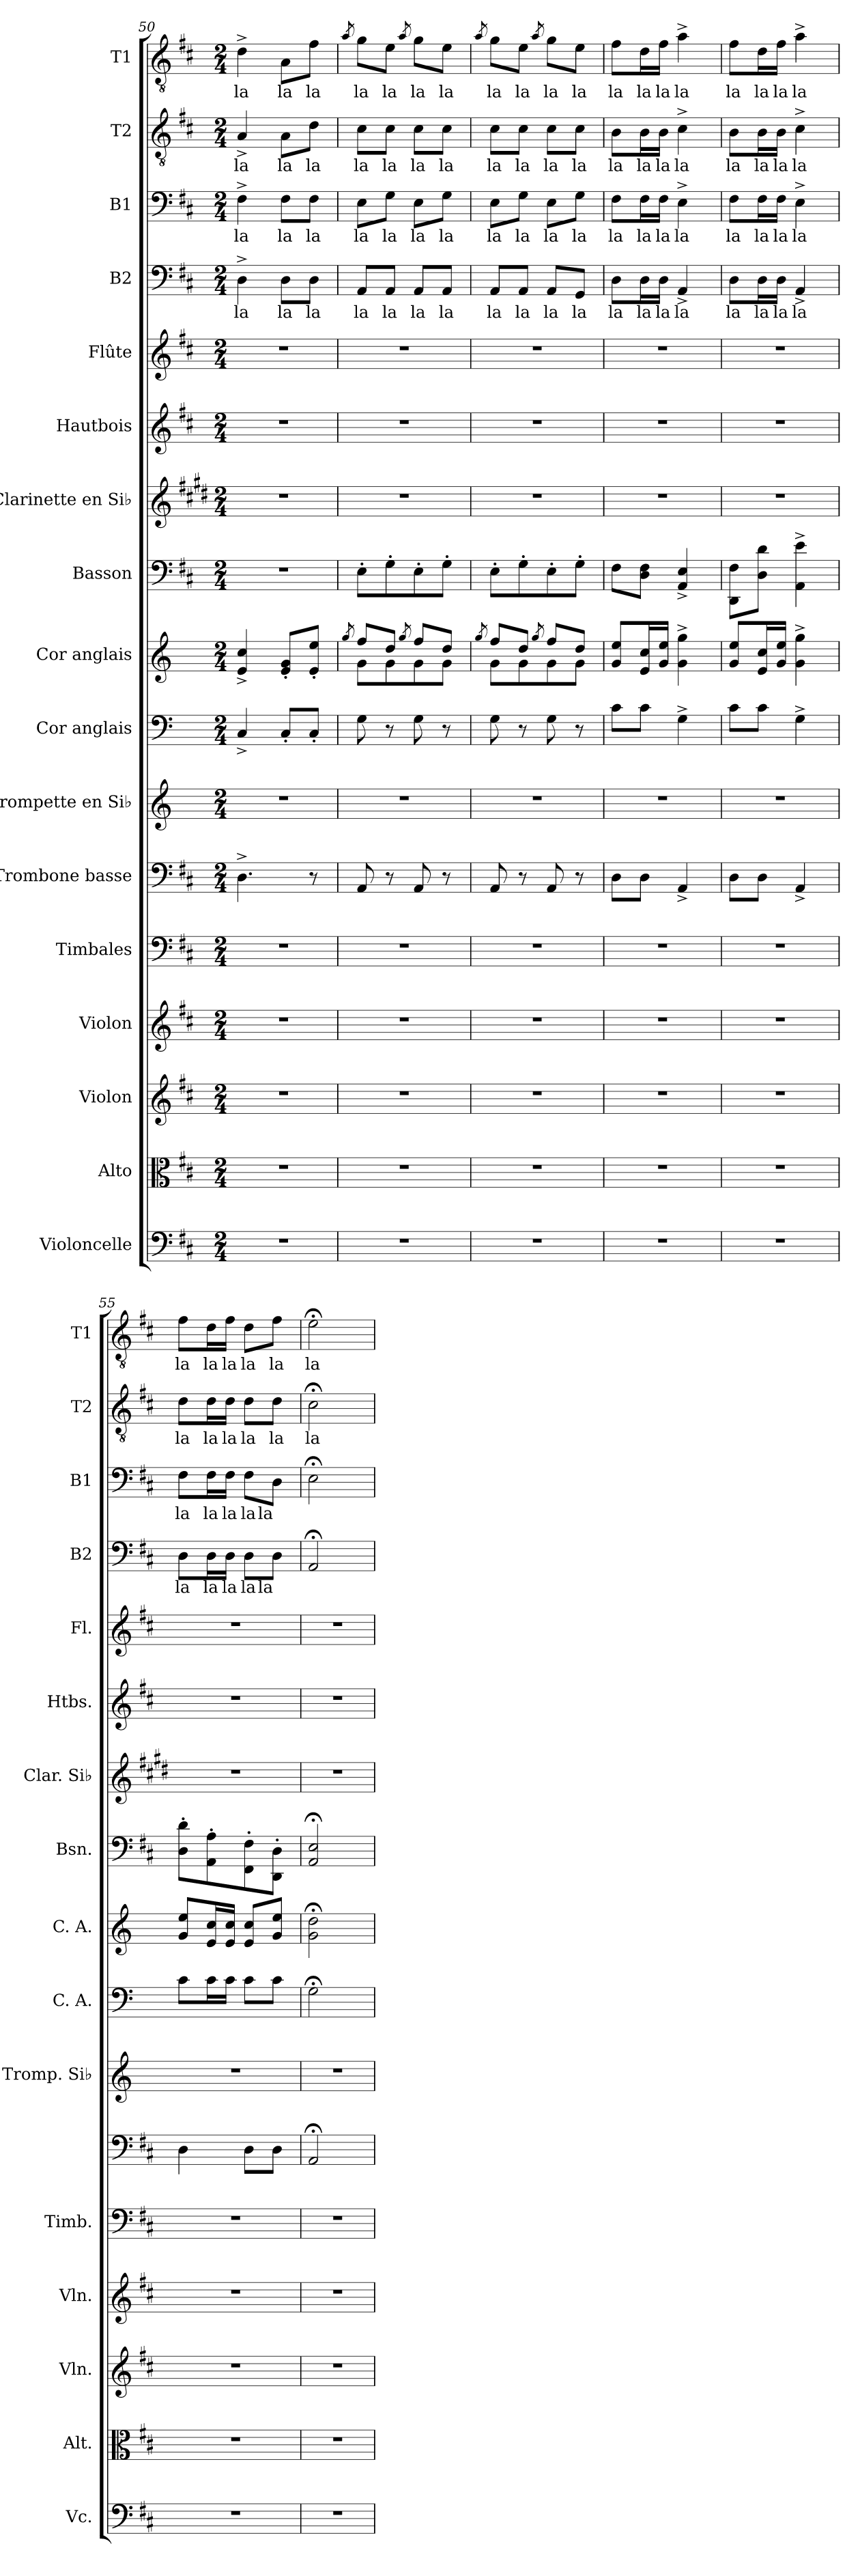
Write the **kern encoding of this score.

**kern	**kern	**kern	**kern	**kern	**kern	**kern	**kern	**kern	**kern	**kern	**kern	**kern	**kern	**text	**kern	**text	**kern	**text	**kern	**text
*part17	*part16	*part15	*part14	*part13	*part12	*part11	*part10	*part9	*part8	*part7	*part6	*part5	*part4	*part4	*part3	*part3	*part2	*part2	*part1	*part1
*staff17	*staff16	*staff15	*staff14	*staff13	*staff12	*staff11	*staff10	*staff9	*staff8	*staff7	*staff6	*staff5	*staff4	*staff4	*staff3	*staff3	*staff2	*staff2	*staff1	*staff1
*I"Violoncelle	*I"Alto	*I"Violon	*I"Violon	*I"Timbales	*I"Trombone basse	*I"Trompette en Si♭	*I"Cor anglais	*I"Cor anglais	*I"Basson	*I"Clarinette en Si♭	*I"Hautbois	*I"Flûte	*I"B2	*	*I"B1	*	*I"T2	*	*I"T1	*
*I'Vc.	*I'Alt.	*I'Vln.	*I'Vln.	*I'Timb.	*	*I'Tromp. Si♭	*I'C. A.	*I'C. A.	*I'Bsn.	*I'Clar. Si♭	*I'Htbs.	*I'Fl.	*I'B2	*	*I'B1	*	*I'T2	*	*I'T1	*
*clefF4	*clefC3	*clefG2	*clefG2	*clefF4	*clefF4	*clefG2	*clefF4	*clefG2	*clefF4	*clefG2	*clefG2	*clefG2	*clefF4	*	*clefF4	*	*clefGv2	*	*clefGv2	*
*	*	*	*	*	*	*ITrd6c10	*ITrd6c10	*ITrd6c10	*	*ITrd1c2	*	*	*	*	*	*	*	*	*	*
*k[f#c#]	*k[f#c#]	*k[f#c#]	*k[f#c#]	*k[f#c#]	*k[f#c#]	*k[f#c#]	*k[f#c#]	*k[f#c#]	*k[f#c#]	*k[f#c#]	*k[f#c#]	*k[f#c#]	*k[f#c#]	*	*k[f#c#]	*	*k[f#c#]	*	*k[f#c#]	*
*M2/4	*M2/4	*M2/4	*M2/4	*M2/4	*M2/4	*M2/4	*M2/4	*M2/4	*M2/4	*M2/4	*M2/4	*M2/4	*M2/4	*	*M2/4	*	*M2/4	*	*M2/4	*
=50	=50	=50	=50	=50	=50	=50	=50	=50	=50	=50	=50	=50	=50	=50	=50	=50	=50	=50	=50	=50
!	!	!	!	!	!	!	!	!	!	!	!	!	!	!LO:LY:b	!	!LO:LY:b	!	!LO:LY:b	!	!LO:LY:b
2r	2r	2r	2r	2r	4.D^\	2r	4DD^/	4F#/^ 4d/^	2r	2r	2r	2r	4D^\	la	4F#^\	la	4A^/	la	4d^\	la
!	!	!	!	!	!	!	!	!	!	!	!	!	!	!LO:LY:b	!	!LO:LY:b	!	!LO:LY:b	!	!LO:LY:b
.	.	.	.	.	.	.	8DD'/L	8F#/' 8A/'L	.	.	.	.	8D\L	la	8F#\L	la	8A\L	la	8A\L	la
!	!	!	!	!	!	!	!	!	!	!	!	!	!	!LO:LY:b	!	!LO:LY:b	!	!LO:LY:b	!	!LO:LY:b
.	.	.	.	.	8r	.	8DD'/J	8F#/' 8f#/'J	.	.	.	.	8D\J	la	8F#\J	la	8d\J	la	8f#\J	la
=51	=51	=51	=51	=51	=51	=51	=51	=51	=51	=51	=51	=51	=51	=51	=51	=51	=51	=51	=51	=51
.	.	.	.	.	.	.	.	8qa/	.	.	.	.	.	.	.	.	.	.	8qa/	.
*	*	*	*	*	*	*	*	*^	*	*	*	*	*	*	*	*	*	*	*	*
!	!	!	!	!	!	!	!	!	!	!	!	!	!	!	!LO:LY:b	!	!LO:LY:b	!	!LO:LY:b	!	!LO:LY:b
2r	2r	2r	2r	2r	8AA/	2r	8AA\	8g/L	8A\L	8E'\L	2r	2r	2r	8AA/L	la	8E\L	la	8c#\L	la	8g\L	la
!	!	!	!	!	!	!	!	!	!	!	!	!	!	!	!LO:LY:b	!	!LO:LY:b	!	!LO:LY:b	!	!LO:LY:b
.	.	.	.	.	8r	.	8r	8e/J	8A\	8G'\	.	.	.	8AA/J	la	8G\J	la	8c#\J	la	8e\J	la
.	.	.	.	.	.	.	.	8qa/	.	.	.	.	.	.	.	.	.	.	.	8qa/	.
!	!	!	!	!	!	!	!	!	!	!	!	!	!	!	!LO:LY:b	!	!LO:LY:b	!	!LO:LY:b	!	!LO:LY:b
.	.	.	.	.	8AA/	.	8AA\	8g/L	8A\	8E'\	.	.	.	8AA/L	la	8E\L	la	8c#\L	la	8g\L	la
!	!	!	!	!	!	!	!	!	!	!	!	!	!	!	!LO:LY:b	!	!LO:LY:b	!	!LO:LY:b	!	!LO:LY:b
.	.	.	.	.	8r	.	8r	8e/J	8A\J	8G'\J	.	.	.	8AA/J	la	8G\J	la	8c#\J	la	8e\J	la
!!LO:PB:g=z
=52	=52	=52	=52	=52	=52	=52	=52	=52	=52	=52	=52	=52	=52	=52	=52	=52	=52	=52	=52	=52	=52
.	.	.	.	.	.	.	.	8qa/	.	.	.	.	.	.	.	.	.	.	.	8qa/	.
!	!	!	!	!	!	!	!	!	!	!	!	!	!	!	!LO:LY:b	!	!LO:LY:b	!	!LO:LY:b	!	!LO:LY:b
2r	2r	2r	2r	2r	8AA/	2r	8AA\	8g/L	8A\L	8E'\L	2r	2r	2r	8AA/L	la	8E\L	la	8c#\L	la	8g\L	la
!	!	!	!	!	!	!	!	!	!	!	!	!	!	!	!LO:LY:b	!	!LO:LY:b	!	!LO:LY:b	!	!LO:LY:b
.	.	.	.	.	8r	.	8r	8e/J	8A\	8G'\	.	.	.	8AA/J	la	8G\J	la	8c#\J	la	8e\J	la
.	.	.	.	.	.	.	.	8qa/	.	.	.	.	.	.	.	.	.	.	.	8qa/	.
!	!	!	!	!	!	!	!	!	!	!	!	!	!	!	!LO:LY:b	!	!LO:LY:b	!	!LO:LY:b	!	!LO:LY:b
.	.	.	.	.	8AA/	.	8AA\	8g/L	8A\	8E'\	.	.	.	8AA/L	la	8E\L	la	8c#\L	la	8g\L	la
!	!	!	!	!	!	!	!	!	!	!	!	!	!	!	!LO:LY:b	!	!LO:LY:b	!	!LO:LY:b	!	!LO:LY:b
.	.	.	.	.	8r	.	8r	8e/J	8A\J	8G'\J	.	.	.	8GG/J	la	8G\J	la	8c#\J	la	8e\J	la
=53	=53	=53	=53	=53	=53	=53	=53	=53	=53	=53	=53	=53	=53	=53	=53	=53	=53	=53	=53	=53	=53
!	!	!	!	!	!	!	!	!	!	!	!	!	!	!	!LO:LY:b	!	!LO:LY:b	!	!LO:LY:b	!	!LO:LY:b
*	*	*	*	*	*	*	*	*v	*v	*	*	*	*	*	*	*	*	*	*	*	*
2r	2r	2r	2r	2r	8D\L	2r	8D\L	8A/ 8f#/L	8F#\L	2r	2r	2r	8D\L	la	8F#\L	la	8B\L	la	8f#\L	la
!	!	!	!	!	!	!	!	!	!	!	!	!	!	!LO:LY:b	!	!LO:LY:b	!	!LO:LY:b	!	!LO:LY:b
.	.	.	.	.	8D\J	.	8D\J	16F#/ 16d/L	8D\ 8F#\J	.	.	.	16D\L	la	16F#\L	la	16B\L	la	16d\L	la
!	!	!	!	!	!	!	!	!	!	!	!	!	!	!LO:LY:b	!	!LO:LY:b	!	!LO:LY:b	!	!LO:LY:b
.	.	.	.	.	.	.	.	16A/ 16f#/JJ	.	.	.	.	16D\JJ	la	16F#\JJ	la	16B\JJ	la	16f#\JJ	la
!	!	!	!	!	!	!	!	!	!	!	!	!	!	!LO:LY:b	!	!LO:LY:b	!	!LO:LY:b	!	!LO:LY:b
.	.	.	.	.	4AA^/	.	4AA^\	4A\^ 4a\^	4AA/^ 4E/^	.	.	.	4AA^/	la	4E^\	la	4c#^\	la	4a^\	la
=54	=54	=54	=54	=54	=54	=54	=54	=54	=54	=54	=54	=54	=54	=54	=54	=54	=54	=54	=54	=54
!	!	!	!	!	!	!	!	!	!	!	!	!	!	!LO:LY:b	!	!LO:LY:b	!	!LO:LY:b	!	!LO:LY:b
2r	2r	2r	2r	2r	8D\L	2r	8D\L	8A/ 8f#/L	8DD\ 8F#\L	2r	2r	2r	8D\L	la	8F#\L	la	8B\L	la	8f#\L	la
!	!	!	!	!	!	!	!	!	!	!	!	!	!	!LO:LY:b	!	!LO:LY:b	!	!LO:LY:b	!	!LO:LY:b
.	.	.	.	.	8D\J	.	8D\J	16F#/ 16d/L	8D\ 8d\J	.	.	.	16D\L	la	16F#\L	la	16B\L	la	16d\L	la
!	!	!	!	!	!	!	!	!	!	!	!	!	!	!LO:LY:b	!	!LO:LY:b	!	!LO:LY:b	!	!LO:LY:b
.	.	.	.	.	.	.	.	16A/ 16f#/JJ	.	.	.	.	16D\JJ	la	16F#\JJ	la	16B\JJ	la	16f#\JJ	la
!	!	!	!	!	!	!	!	!	!	!	!	!	!	!LO:LY:b	!	!LO:LY:b	!	!LO:LY:b	!	!LO:LY:b
.	.	.	.	.	4AA^/	.	4AA^\	4A\^ 4a\^	4AA\^ 4e\^	.	.	.	4AA^/	la	4E^\	la	4c#^\	la	4a^\	la
=55	=55	=55	=55	=55	=55	=55	=55	=55	=55	=55	=55	=55	=55	=55	=55	=55	=55	=55	=55	=55
*	*	*	*	*	*	*	*	*	*	*	*	*	*	*	*	*	*	*	*MM95	*
!	!	!	!	!	!	!	!	!	!	!	!	!	!	!LO:LY:b	!	!LO:LY:b	!	!LO:LY:b	!	!LO:LY:b
2r	2r	2r	2r	2r	4D\	2r	8D\L	8A/ 8f#/L	8D\' 8d\'L	2r	2r	2r	8D\L	la	8F#\L	la	8d\L	la	8f#\L	la
!	!	!	!	!	!	!	!	!	!	!	!	!	!	!LO:LY:b	!	!LO:LY:b	!	!LO:LY:b	!	!LO:LY:b
.	.	.	.	.	.	.	16D\L	16F#/ 16d/L	8AA\' 8A\'	.	.	.	16D\L	la	16F#\L	la	16d\L	la	16d\L	la
!	!	!	!	!	!	!	!	!	!	!	!	!	!	!LO:LY:b	!	!LO:LY:b	!	!LO:LY:b	!	!LO:LY:b
.	.	.	.	.	.	.	16D\JJ	16F#/ 16d/JJ	.	.	.	.	16D\JJ	la	16F#\JJ	la	16d\JJ	la	16f#\JJ	la
!	!	!	!	!	!	!	!	!	!	!	!	!	!	!LO:LY:b	!	!LO:LY:b	!	!LO:LY:b	!	!LO:LY:b
.	.	.	.	.	8D\L	.	8D\L	8F#/ 8d/L	8FF#\' 8F#\'	.	.	.	8D\L	la	8F#\L	la	8d\L	la	8d\L	la
!	!	!	!	!	!	!	!	!	!	!	!	!	!	!LO:LY:b	!	!LO:LY:b	!	!LO:LY:b	!	!LO:LY:b
.	.	.	.	.	8D\J	.	8D\J	8A/ 8f#/J	8DD\' 8D\'J	.	.	.	8D\J	la	8D\J	la	8d\J	la	8f#\J	la
=56	=56	=56	=56	=56	=56	=56	=56	=56	=56	=56	=56	=56	=56	=56	=56	=56	=56	=56	=56	=56
!	!	!	!	!	!	!	!	!	!	!	!	!	!	!	!	!	!	!LO:LY:b	!	!LO:LY:b
2r	2r	2r	2r	2r	2AA;</	2r	2AA;<\	2A\;< 2e\;<	2AA/;< 2E/;<	2r	2r	2r	2AA;</	.	2E;<\	.	2c#;<\	la	2e;<\	la
=	=	=	=	=	=	=	=	=	=	=	=	=	=	=	=	=	=	=	=	=
*-	*-	*-	*-	*-	*-	*-	*-	*-	*-	*-	*-	*-	*-	*-	*-	*-	*-	*-	*-	*-
